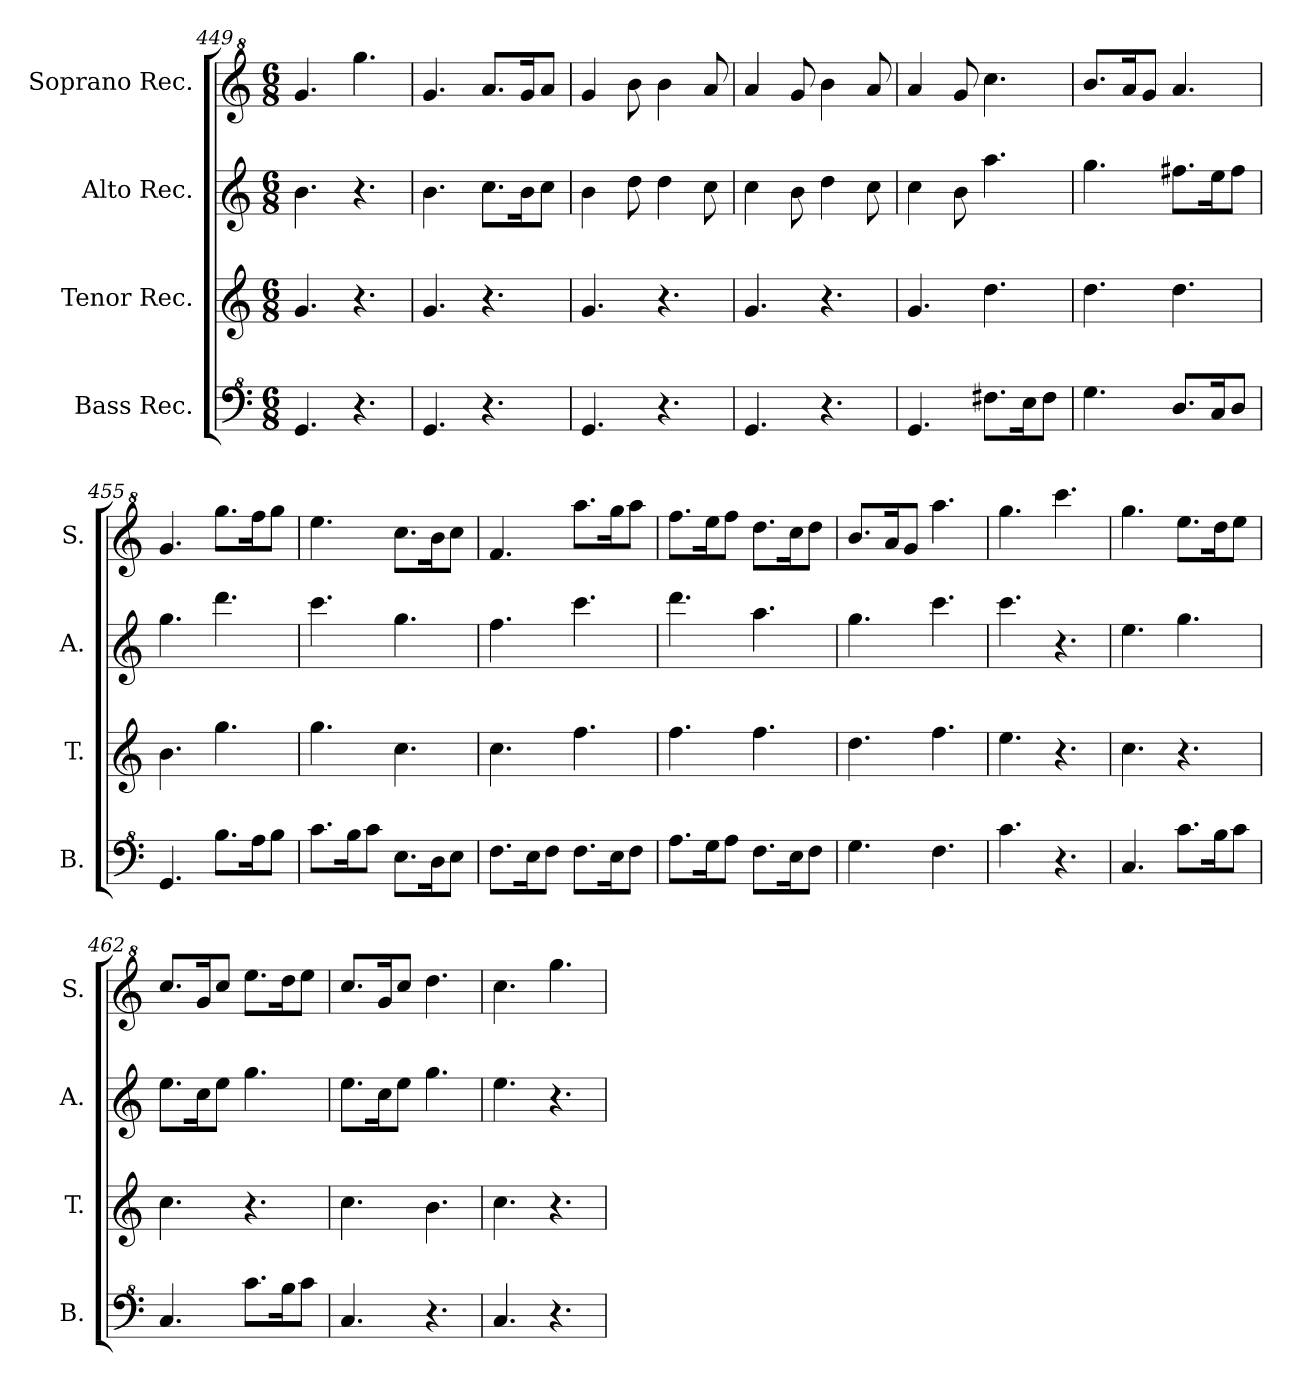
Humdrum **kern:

**kern	**kern	**kern	**kern
*part4	*part3	*part2	*part1
*staff4	*staff3	*staff2	*staff1
*I"Bass Rec.	*I"Tenor Rec.	*I"Alto Rec.	*I"Soprano Rec.
*I'B.	*I'T.	*I'A.	*I'S.
*clefF^4	*clefG2	*clefG2	*clefG^2
*k[]	*k[]	*k[]	*k[]
*M6/8	*M6/8	*M6/8	*M6/8
=449	=449	=449	=449
4.G/	4.g/	4.b\	4.gg/
4.r	4.r	4.r	4.ggg\
=450	=450	=450	=450
4.G/	4.g/	4.b\	4.gg/
4.r	4.r	8.cc\L	8.aa/L
.	.	16b\K	16gg/K
.	.	8cc\J	8aa/J
=451	=451	=451	=451
4.G/	4.g/	4b\	4gg/
.	.	8dd\	8bb\
4.r	4.r	4dd\	4bb\
.	.	8cc\	8aa/
=452	=452	=452	=452
4.G/	4.g/	4cc\	4aa/
.	.	8b\	8gg/
4.r	4.r	4dd\	4bb\
.	.	8cc\	8aa/
=453	=453	=453	=453
4.G/	4.g/	4cc\	4aa/
.	.	8b\	8gg/
8.f#X\L	4.dd\	4.aa\	4.ccc\
16e\K	.	.	.
8f#\J	.	.	.
=454	=454	=454	=454
4.g\	4.dd\	4.gg\	8.bb/L
.	.	.	16aa/K
.	.	.	8gg/J
8.d/L	4.dd\	8.ff#X\L	4.aa/
16c/K	.	16ee\K	.
8d/J	.	8ff#\J	.
!!LO:LB:g=z
=455	=455	=455	=455
4.G/	4.b\	4.gg\	4.gg/
8.b\L	4.gg\	4.ddd\	8.ggg\L
16a\K	.	.	16fff\K
8b\J	.	.	8ggg\J
=456	=456	=456	=456
8.cc\L	4.gg\	4.ccc\	4.eee\
16b\K	.	.	.
8cc\J	.	.	.
8.e\L	4.cc\	4.gg\	8.ccc\L
16d\K	.	.	16bb\K
8e\J	.	.	8ccc\J
=457	=457	=457	=457
8.f\L	4.cc\	4.ff\	4.ff/
16e\K	.	.	.
8f\J	.	.	.
8.f\L	4.ff\	4.ccc\	8.aaa\L
16e\K	.	.	16ggg\K
8f\J	.	.	8aaa\J
=458	=458	=458	=458
8.a\L	4.ff\	4.ddd\	8.fff\L
16g\K	.	.	16eee\K
8a\J	.	.	8fff\J
8.f\L	4.ff\	4.aa\	8.ddd\L
16e\K	.	.	16ccc\K
8f\J	.	.	8ddd\J
=459	=459	=459	=459
4.g\	4.dd\	4.gg\	8.bb/L
.	.	.	16aa/K
.	.	.	8gg/J
4.f\	4.ff\	4.ccc\	4.aaa\
=460	=460	=460	=460
4.cc\	4.ee\	4.ccc\	4.ggg\
4.r	4.r	4.r	4.cccc\
=461	=461	=461	=461
4.c/	4.cc\	4.ee\	4.ggg\
8.cc\L	4.r	4.gg\	8.eee\L
16b\K	.	.	16ddd\K
8cc\J	.	.	8eee\J
=462	=462	=462	=462
4.c/	4.cc\	8.ee\L	8.ccc/L
.	.	16cc\K	16gg/K
.	.	8ee\J	8ccc/J
8.cc\L	4.r	4.gg\	8.eee\L
16b\K	.	.	16ddd\K
8cc\J	.	.	8eee\J
!!LO:LB:g=z
=463	=463	=463	=463
4.c/	4.cc\	8.ee\L	8.ccc/L
.	.	16cc\K	16gg/K
.	.	8ee\J	8ccc/J
4.r	4.b\	4.gg\	4.ddd\
=464	=464	=464	=464
4.c/	4.cc\	4.ee\	4.ccc\
4.r	4.r	4.r	4.ggg\
=	=	=	=
*-	*-	*-	*-
